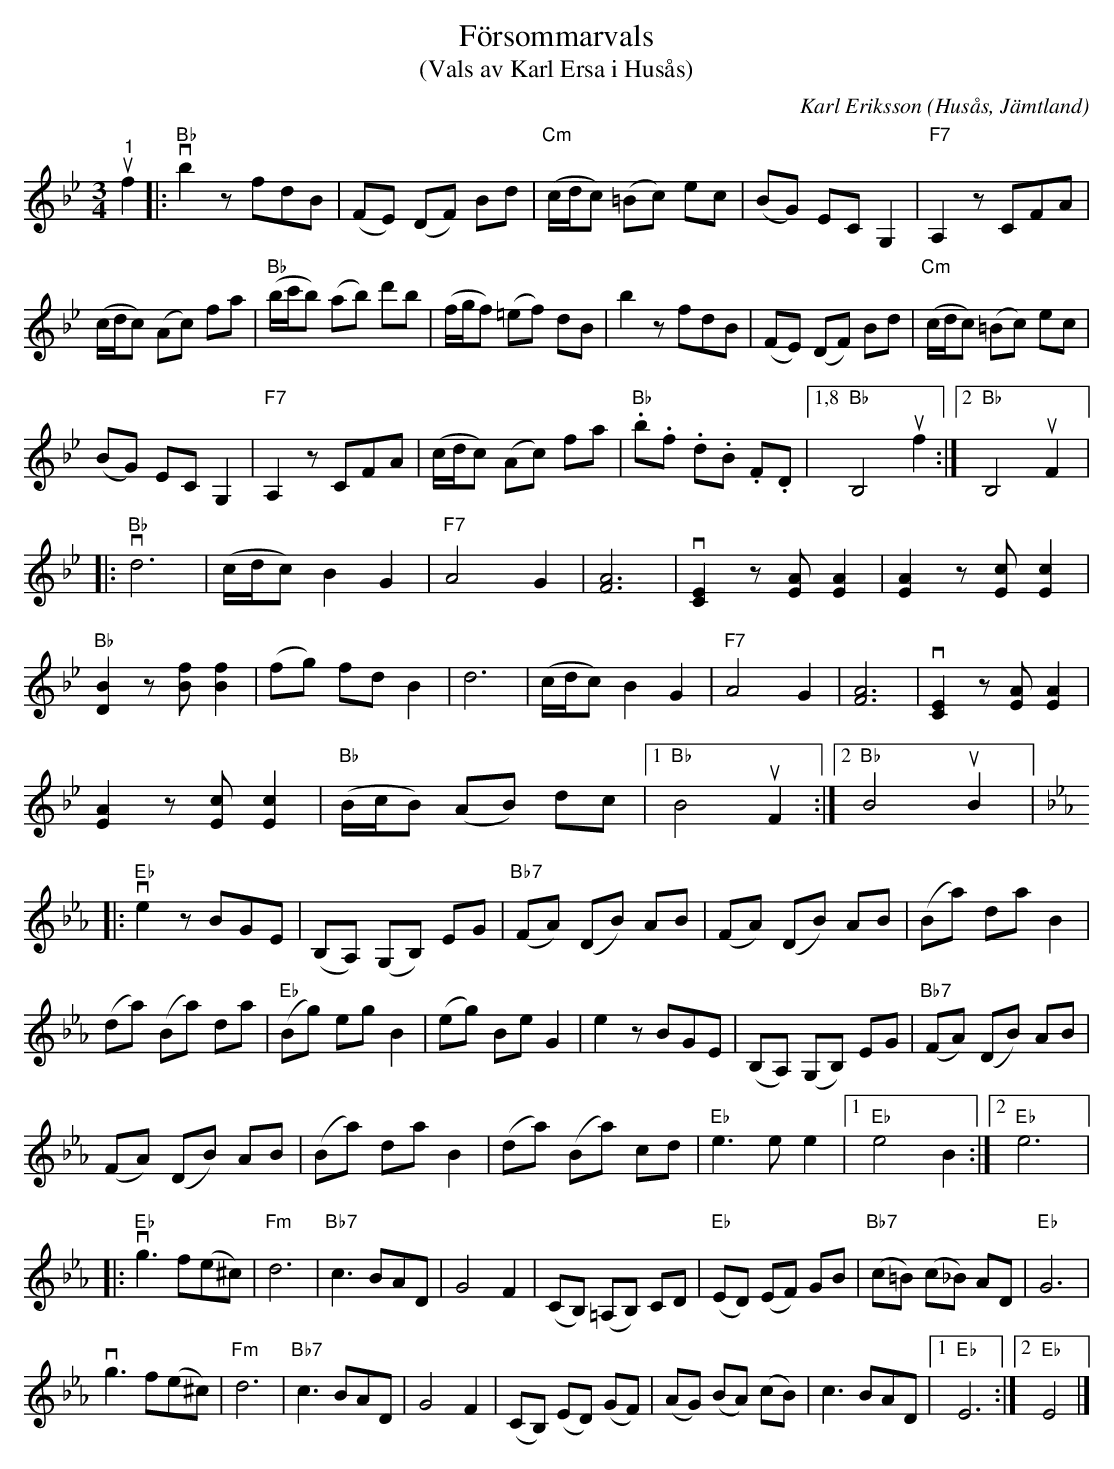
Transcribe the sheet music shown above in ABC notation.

X:1
T:Försommarvals
T:(Vals av Karl Ersa i Husås)
C:Karl Eriksson
O:Husås, Jämtland
L:1/8
M:3/4
K:Bb
V:1
"^1"u f2 |:"Bb"v b2 z fdB | (FE) (DF) Bd |"Cm" (c/d/c) (=Bc) ec | (BG) EC G,2 |"F7" A,2 z CFA |
(c/d/c) (Ac) fa |"Bb" (b/c'/b) (ab) d'b | (f/g/f) (=ef) dB | b2 z fdB | (FE) (DF) Bd |"Cm" (c/d/c) (=Bc) ec |
(BG) EC G,2 |"F7" A,2 z CFA | (c/d/c) (Ac) fa |"Bb" .b.f .d.B .F.D |1,8"Bb" B,4u f2 :|2"Bb" B,4u F2 |:
v"Bb" d6 | (c/d/c) B2 G2 |"F7" A4 G2 | [FA]6 | v [CE]2 z [EA] [EA]2 | [EA]2 z [Ec] [Ec]2 |
"Bb" [DB]2 z [Bf] [Bf]2 | (fg) fd B2 | d6 | (c/d/c) B2 G2 | "F7" A4 G2 | [FA]6 |v [CE]2 z [EA] [EA]2 |
[EA]2 z [Ec] [Ec]2 | "Bb" (B/c/B) (AB) dc |1 "Bb" B4u F2 :|2 "Bb" B4u B2 |:
[K:Eb]"Eb"v e2 z BGE | (B,A,) (G,B,) EG | "Bb7" (FA) (DB) AB | (FA) (DB) AB | (Ba) da B2 |
(da) (Ba) da | "Eb" (Bg) eg B2 | (eg) Be G2 | e2 z BGE | (B,A,) (G,B,) EG | "Bb7" (FA) (DB) AB |
(FA) (DB) AB | (Ba) da B2 | (da) (Ba) cd | "Eb" e3 e e2 |1 "Eb" e4 B2 :|2 "Eb" e6 |:
v"Eb" g3 f(e^c) | "Fm" d6 |"Bb7" c3 BAD | G4 F2 | (CB,) (=A,B,) CD | "Eb" (ED) (EF) GB | "Bb7" (c=B) (c_B) AD | "Eb" G6 |v
g3 f(e^c) | "Fm" d6 | "Bb7"c3 BAD | G4 F2 | (CB,) (ED) (GF) | (AG) (BA) (cB) | c3 BAD |1 "Eb" E6 :|2 "Eb" E4 |]
